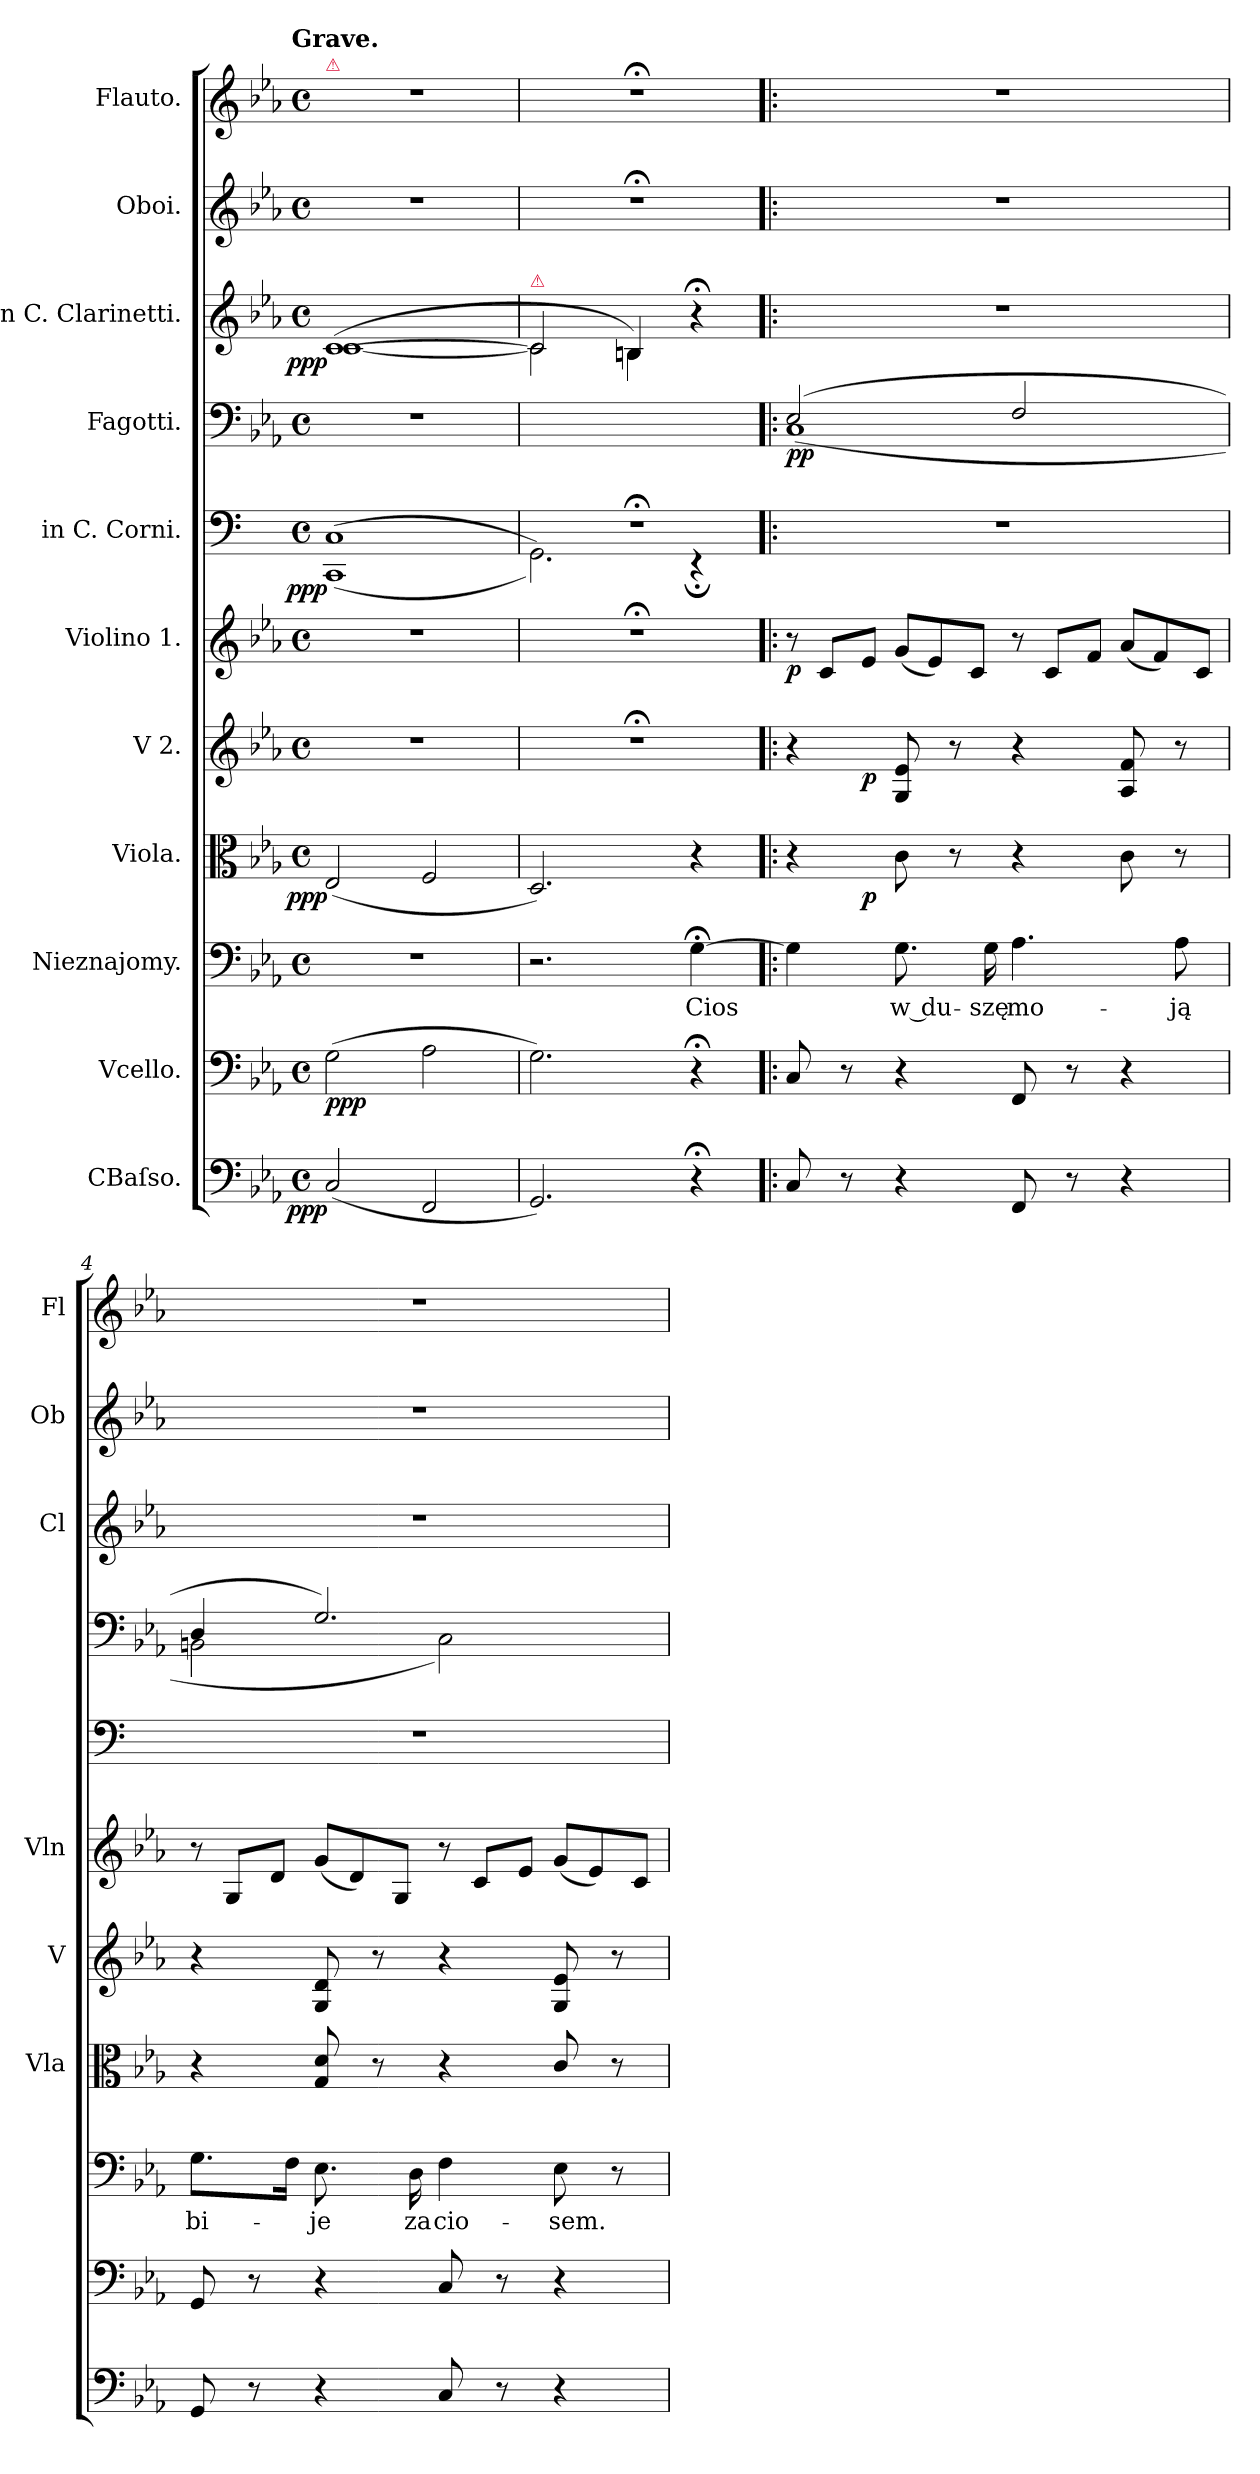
**kern	**dynam	**kern	**dynam	**kern	**text	**kern	**dynam	**kern	**dynam	**kern	**dynam	**kern	**dynam	**kern	**dynam	**kern	**dynam	**kern	**kern
*part11	*part11	*part10	*part10	*part9	*part9	*part8	*part8	*part7	*part7	*part6	*part6	*part5	*part5	*part4	*part4	*part3	*part3	*part2	*part1
*staff11	*staff11	*staff10	*staff10	*staff9	*staff9	*staff8	*staff8	*staff7	*staff7	*staff6	*staff6	*staff5	*staff5	*staff4	*staff4	*staff3	*staff3	*staff2	*staff1
*I"CBaſso.	*	*I"Vcello.	*	*I"Nieznajomy.	*	*I"Viola.	*	*I"V 2.	*	*I"Violino 1.	*	*I"in C. Corni.	*	*I"Fagotti.	*	*I"in C. Clarinetti.	*	*I"Oboi.	*I"Flauto.
*	*	*	*	*	*	*I'Vla	*	*I'V	*	*I'Vln	*	*	*	*	*	*I'Cl	*	*I'Ob	*I'Fl
*clefF4	*	*clefF4	*	*clefF4	*	*clefC3	*	*clefG2	*	*clefG2	*	*clefF4	*	*clefF4	*	*clefG2	*	*clefG2	*clefG2
*k[b-e-a-]	*	*k[b-e-a-]	*	*k[b-e-a-]	*	*k[b-e-a-]	*	*k[b-e-a-]	*	*k[b-e-a-]	*	*k[]	*	*k[b-e-a-]	*	*k[b-e-a-]	*	*k[b-e-a-]	*k[b-e-a-]
!!LO:TX:omd:t=Grave.
*M4/4	*	*M4/4	*	*M4/4	*	*M4/4	*	*M4/4	*	*M4/4	*	*M4/4	*	*M4/4	*	*M4/4	*	*M4/4	*M4/4
*met(c)	*	*met(c)	*	*met(c)	*	*met(c)	*	*met(c)	*	*met(c)	*	*met(c)	*	*met(c)	*	*met(c)	*	*met(c)	*met(c)
=1	=1	=1	=1	=1	=1	=1	=1	=1	=1	=1	=1	=1	=1	=1	=1	=1	=1	=1	=1
*	*	*	*	*	*	*	*	*	*	*	*	*^	*	*	*	*^	*	*	*
!	!	!	!	!	!	!	!	!	!	!	!	!	!	!	!	!	!	!	!	!	!LO:TX:a:color=crimson:t=⚠
!	!LO:DY:rj	!	!	!	!	!	!LO:DY:rj	!	!	!	!	!	!	!LO:DY:rj	!	!	!	!	!LO:DY:rj	!	!
(2C/	ppp	(2G\	ppp	1r	.	(2E-/	ppp	1r	.	1r	.	(1C	(1CC	ppp	1r	.	([1c	[1c	ppp	1r	1r
2FF/	.	2A-\	.	.	.	2F/	.	.	.	.	.	.	.	.	.	.	.	.	.	.	.
=2	=2	=2	=2	=2	=2	=2	=2	=2	=2	=2	=2	=2	=2	=2	=2	=2	=2	=2	=2	=2	=2
!	!	!	!	!	!	!	!	!	!	!	!	!	!	!	!	!	!LO:TX:a:color=crimson:t=⚠	!	!	!	!
2.GG/)	.	2.G\)	.	2.r	.	2.D/)	.	1r;<	.	1r;<	.	1r;<	2.GG\))	.	1ryy	.	2c/]	2c\]	.	1r;<	1r;<
.	.	.	.	.	.	.	.	.	.	.	.	.	.	.	.	.	4Bn/)	4Bn\	.	.	.
4r;<	.	4r;<	.	[4G;<\	Cios	4r	.	.	.	.	.	.	4r;<	.	.	.	4r;<	4ryy	.	.	.
*	*	*	*	*	*	*	*	*	*	*	*	*v	*v	*	*	*	*v	*v	*	*	*
=3!|:	=3!|:	=3!|:	=3!|:	=3!|:	=3!|:	=3!|:	=3!|:	=3!|:	=3!|:	=3!|:	=3!|:	=3!|:	=3!|:	=3!|:	=3!|:	=3!|:	=3!|:	=3!|:	=3!|:
*	*	*	*	*	*	*	*	*	*	*Xtuplet	*	*	*	*	*	*	*	*	*
*	*	*	*	*	*	*^	*	*^	*	*	*	*	*	*^	*	*	*	*	*
8C/	.	8C/	.	4G\]	.	4r	6ryy	.	4r	6ryy	.	12r	p	1r	.	(2E-/	(1C	pp	1r	.	1r	1r
.	.	.	.	.	.	.	.	.	.	.	.	12c/L	.	.	.	.	.	.	.	.	.	.
8r	.	8r	.	.	.	.	.	.	.	.	.	.	.	.	.	.	.	.	.	.	.	.
.	.	.	.	.	.	.	3%2ryy	p	.	3%2ryy	p	12e-/J	.	.	.	.	.	.	.	.	.	.
4r	.	4r	.	8.G\	w du-	8c\	.	.	8G/ 8e-/	.	.	(12g/L	.	.	.	.	.	.	.	.	.	.
.	.	.	.	.	.	.	.	.	.	.	.	12e-/)	.	.	.	.	.	.	.	.	.	.
.	.	.	.	.	.	8r	.	.	8r	.	.	.	.	.	.	.	.	.	.	.	.	.
.	.	.	.	.	.	.	.	.	.	.	.	12c/J	.	.	.	.	.	.	.	.	.	.
.	.	.	.	16G\	-szę	.	.	.	.	.	.	.	.	.	.	.	.	.	.	.	.	.
8FF/	.	8FF/	.	4.A-\	mo-	4r	.	.	4r	.	.	12r	.	.	.	2F/	.	.	.	.	.	.
.	.	.	.	.	.	.	.	.	.	.	.	12c/L	.	.	.	.	.	.	.	.	.	.
8r	.	8r	.	.	.	.	.	.	.	.	.	.	.	.	.	.	.	.	.	.	.	.
.	.	.	.	.	.	.	.	.	.	.	.	12f/J	.	.	.	.	.	.	.	.	.	.
4r	.	4r	.	.	.	8c\	.	.	8A-/ 8f/	.	.	(12a-/L	.	.	.	.	.	.	.	.	.	.
.	.	.	.	.	.	.	6ryy	.	.	6ryy	.	12f/)	.	.	.	.	.	.	.	.	.	.
.	.	.	.	8A-\	-ją	8r	.	.	8r	.	.	.	.	.	.	.	.	.	.	.	.	.
.	.	.	.	.	.	.	.	.	.	.	.	12c/J	.	.	.	.	.	.	.	.	.	.
*	*	*	*	*	*	*v	*v	*	*	*	*	*	*	*	*	*	*	*	*	*	*	*
*	*	*	*	*	*	*	*	*v	*v	*	*	*	*	*	*	*	*	*	*	*	*
=4	=4	=4	=4	=4	=4	=4	=4	=4	=4	=4	=4	=4	=4	=4	=4	=4	=4	=4	=4	=4
8GG/	.	8GG/	.	8.G\L	bi-	4r	.	4r	.	12r	.	1r	.	4D/	2BBn\	.	1r	.	1r	1r
.	.	.	.	.	.	.	.	.	.	12G/L	.	.	.	.	.	.	.	.	.	.
8r	.	8r	.	.	.	.	.	.	.	.	.	.	.	.	.	.	.	.	.	.
.	.	.	.	.	.	.	.	.	.	12d/J	.	.	.	.	.	.	.	.	.	.
.	.	.	.	16F\Jk	.	.	.	.	.	.	.	.	.	.	.	.	.	.	.	.
4r	.	4r	.	8.E-\	-je	8G/ 8d/	.	8G/ 8d/	.	(12g/L	.	.	.	2.G/)	.	.	.	.	.	.
.	.	.	.	.	.	.	.	.	.	12d/)	.	.	.	.	.	.	.	.	.	.
.	.	.	.	.	.	8r	.	8r	.	.	.	.	.	.	.	.	.	.	.	.
.	.	.	.	.	.	.	.	.	.	12G/J	.	.	.	.	.	.	.	.	.	.
.	.	.	.	16D\	za	.	.	.	.	.	.	.	.	.	.	.	.	.	.	.
8C/	.	8C/	.	4F\	cio-	4r	.	4r	.	12r	.	.	.	.	2C\)	.	.	.	.	.
.	.	.	.	.	.	.	.	.	.	12c/L	.	.	.	.	.	.	.	.	.	.
8r	.	8r	.	.	.	.	.	.	.	.	.	.	.	.	.	.	.	.	.	.
.	.	.	.	.	.	.	.	.	.	12e-/J	.	.	.	.	.	.	.	.	.	.
4r	.	4r	.	8E-\	-sem.	8c/	.	8G/ 8e-/	.	(12g/L	.	.	.	.	.	.	.	.	.	.
.	.	.	.	.	.	.	.	.	.	12e-/)	.	.	.	.	.	.	.	.	.	.
.	.	.	.	8r	.	8r	.	8r	.	.	.	.	.	.	.	.	.	.	.	.
.	.	.	.	.	.	.	.	.	.	12c/J	.	.	.	.	.	.	.	.	.	.
*	*	*	*	*	*	*	*	*	*	*	*	*	*	*v	*v	*	*	*	*	*
=	=	=	=	=	=	=	=	=	=	=	=	=	=	=	=	=	=	=	=
*-	*-	*-	*-	*-	*-	*-	*-	*-	*-	*-	*-	*-	*-	*-	*-	*-	*-	*-	*-
